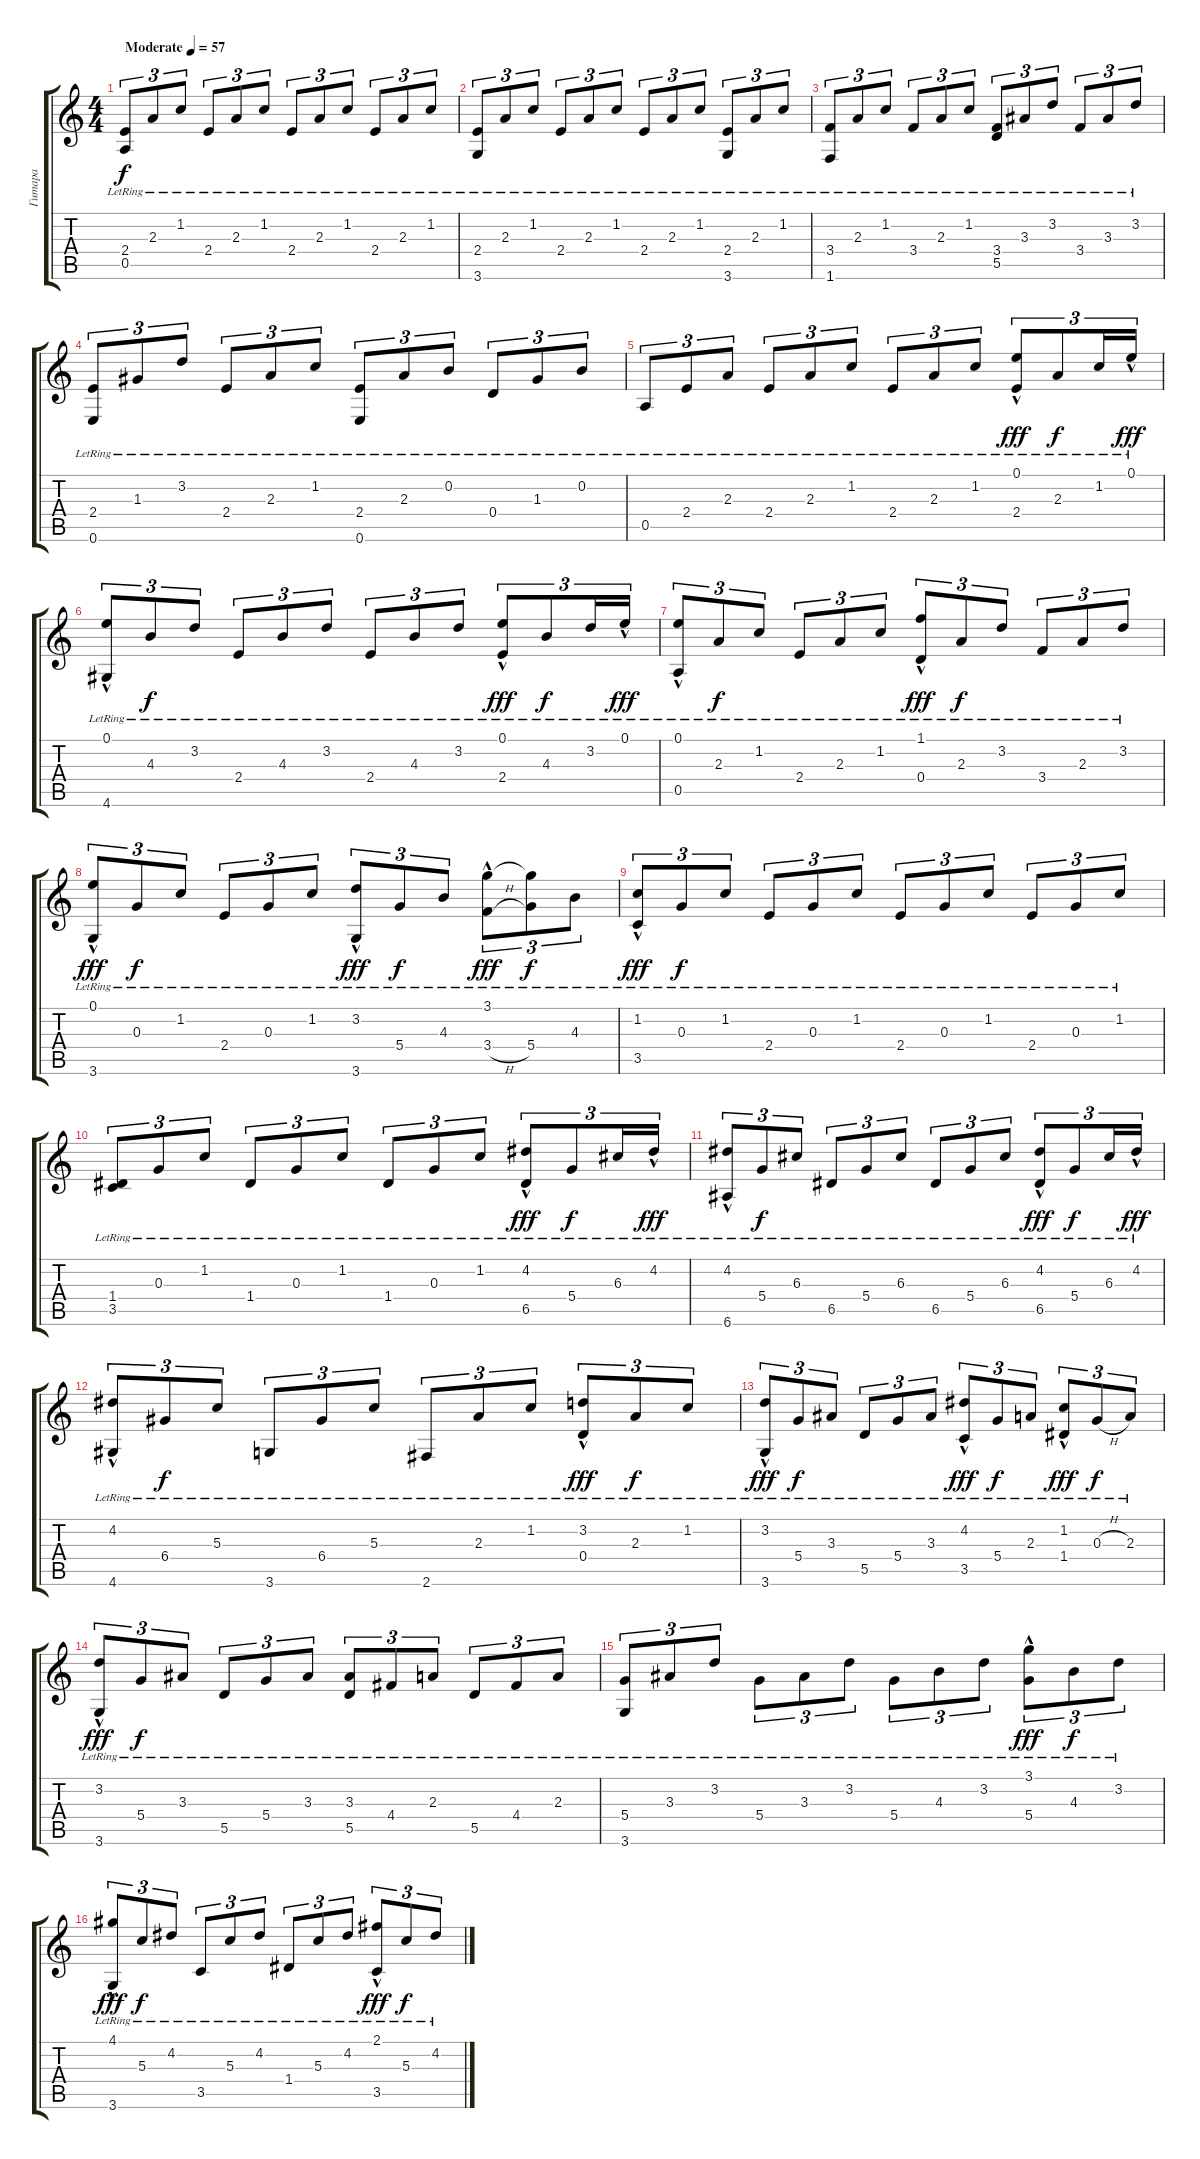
\track ("Гитара" "Гитара") {instrument acousticguitarnylon}
\staff {score tabs}
\tuning (E4 B3 G3 D3 A2 E2) {hide}
\ts (4 4)
\tempo (57 "Moderate")
\clef g2
\ks c
(2.4{lr} 0.5{lr}).8{tu (3 2) dy f instrument acousticguitarnylon} 2.3{lr}.8{tu (3 2)} 1.2{lr}.8{tu (3 2)} 2.4{lr}.8{tu (3 2)} 2.3{lr}.8{tu (3 2)} 1.2{lr}.8{tu (3 2)} 2.4{lr}.8{tu (3 2)} 2.3{lr}.8{tu (3 2)} 1.2{lr}.8{tu (3 2)} 2.4{lr}.8{tu (3 2)} 2.3{lr}.8{tu (3 2)} 1.2{lr}.8{tu (3 2)} |
(2.4{lr} 3.6{lr}).8{tu (3 2)} 2.3{lr}.8{tu (3 2)} 1.2{lr}.8{tu (3 2)} 2.4{lr}.8{tu (3 2)} 2.3{lr}.8{tu (3 2)} 1.2{lr}.8{tu (3 2)} 2.4{lr}.8{tu (3 2)} 2.3{lr}.8{tu (3 2)} 1.2{lr}.8{tu (3 2)} (2.4{lr} 3.6{lr}).8{tu (3 2)} 2.3{lr}.8{tu (3 2)} 1.2{lr}.8{tu (3 2)} |
(3.4{lr} 1.6{lr}).8{tu (3 2)} 2.3{lr}.8{tu (3 2)} 1.2{lr}.8{tu (3 2)} 3.4{lr}.8{tu (3 2)} 2.3{lr}.8{tu (3 2)} 1.2{lr}.8{tu (3 2)} (3.4{lr} 5.5).8{tu (3 2)} 3.3{lr}.8{tu (3 2)} 3.2{lr}.8{tu (3 2)} 3.4{lr}.8{tu (3 2)} 3.3{lr}.8{tu (3 2)} 3.2{lr}.8{tu (3 2)} |
(2.4{lr} 0.6{lr}).8{tu (3 2)} 1.3{lr}.8{tu (3 2)} 3.2{lr}.8{tu (3 2)} 2.4{lr}.8{tu (3 2)} 2.3{lr}.8{tu (3 2)} 1.2{lr}.8{tu (3 2)} (2.4{lr} 0.6).8{tu (3 2)} 2.3{lr}.8{tu (3 2)} 0.2{lr}.8{tu (3 2)} 0.4{lr}.8{tu (3 2)} 1.3{lr}.8{tu (3 2)} 0.2{lr}.8{tu (3 2)} |
0.5{lr}.8{tu (3 2)} 2.4{lr}.8{tu (3 2)} 2.3{lr}.8{tu (3 2)} 2.4{lr}.8{tu (3 2)} 2.3{lr}.8{tu (3 2)} 1.2{lr}.8{tu (3 2)} 2.4{lr}.8{tu (3 2)} 2.3{lr}.8{tu (3 2)} 1.2{lr}.8{tu (3 2)} (0.1{hac lr} 2.4{lr}).8{tu (3 2) dy fff} 2.3{lr}.8{tu (3 2) dy f} 1.2{lr}.16{tu (3 2)} 0.1{hac lr}.16{tu (3 2) dy fff} |
(0.1{hac lr} 4.6{lr}).8{tu (3 2)} 4.3{lr}.8{tu (3 2) dy f} 3.2{lr}.8{tu (3 2)} 2.4{lr}.8{tu (3 2)} 4.3{lr}.8{tu (3 2)} 3.2{lr}.8{tu (3 2)} 2.4{lr}.8{tu (3 2)} 4.3{lr}.8{tu (3 2)} 3.2{lr}.8{tu (3 2)} (0.1{hac lr} 2.4{lr}).8{tu (3 2) dy fff} 4.3{lr}.8{tu (3 2) dy f} 3.2{lr}.16{tu (3 2)} 0.1{hac lr}.16{tu (3 2) dy fff} |
(0.1{hac lr} 0.5{lr}).8{tu (3 2)} 2.3{lr}.8{tu (3 2) dy f} 1.2{lr}.8{tu (3 2)} 2.4{lr}.8{tu (3 2)} 2.3{lr}.8{tu (3 2)} 1.2{lr}.8{tu (3 2)} (1.1{hac lr} 0.4{lr}).8{tu (3 2) dy fff} 2.3{lr}.8{tu (3 2) dy f} 3.2{lr}.8{tu (3 2)} 3.4{lr}.8{tu (3 2)} 2.3{lr}.8{tu (3 2)} 3.2{lr}.8{tu (3 2)} |
(0.1{hac lr} 3.6{lr}).8{tu (3 2) dy fff} 0.3{lr}.8{tu (3 2) dy f} 1.2{lr}.8{tu (3 2)} 2.4{lr}.8{tu (3 2)} 0.3{lr}.8{tu (3 2)} 1.2{lr}.8{tu (3 2)} (3.2{hac lr} 3.6{lr}).8{tu (3 2) dy fff} 5.4{lr}.8{tu (3 2) dy f} 4.3{lr}.8{tu (3 2)} (3.1{hac lr} 3.4{h lr}).8{tu (3 2) dy fff} (3.1{t} 5.4{lr}).8{tu (3 2) dy f} 4.3{lr}.8{tu (3 2)} |
(1.2{hac lr} 3.5{lr}).8{tu (3 2) dy fff} 0.3{lr}.8{tu (3 2) dy f} 1.2{lr}.8{tu (3 2)} 2.4{lr}.8{tu (3 2)} 0.3{lr}.8{tu (3 2)} 1.2{lr}.8{tu (3 2)} 2.4{lr}.8{tu (3 2)} 0.3{lr}.8{tu (3 2)} 1.2{lr}.8{tu (3 2)} 2.4{lr}.8{tu (3 2)} 0.3{lr}.8{tu (3 2)} 1.2{lr}.8{tu (3 2)} |
(1.4 3.5{lr}).8{tu (3 2)} 0.3{lr}.8{tu (3 2)} 1.2{lr}.8{tu (3 2)} 1.4{lr}.8{tu (3 2)} 0.3{lr}.8{tu (3 2)} 1.2{lr}.8{tu (3 2)} 1.4{lr}.8{tu (3 2)} 0.3{lr}.8{tu (3 2)} 1.2{lr}.8{tu (3 2)} (4.2{hac lr} 6.5{lr}).8{tu (3 2) dy fff} 5.4{lr}.8{tu (3 2) dy f} 6.3{lr}.16{tu (3 2)} 4.2{hac lr}.16{tu (3 2) dy fff} |
(4.2{hac lr} 6.6{lr}).8{tu (3 2)} 5.4{lr}.8{tu (3 2) dy f} 6.3{lr}.8{tu (3 2)} 6.5{lr}.8{tu (3 2)} 5.4{lr}.8{tu (3 2)} 6.3{lr}.8{tu (3 2)} 6.5{lr}.8{tu (3 2)} 5.4{lr}.8{tu (3 2)} 6.3{lr}.8{tu (3 2)} (4.2{hac lr} 6.5{lr}).8{tu (3 2) dy fff} 5.4{lr}.8{tu (3 2) dy f} 6.3{lr}.16{tu (3 2)} 4.2{hac lr}.16{tu (3 2) dy fff} |
(4.2{hac lr} 4.6{lr}).8{tu (3 2)} 6.4{lr}.8{tu (3 2) dy f} 5.3{lr}.8{tu (3 2)} 3.6{lr}.8{tu (3 2)} 6.4{lr}.8{tu (3 2)} 5.3{lr}.8{tu (3 2)} 2.6{lr}.8{tu (3 2)} 2.3{lr}.8{tu (3 2)} 1.2{lr}.8{tu (3 2)} (3.2{hac lr} 0.4{lr}).8{tu (3 2) dy fff} 2.3{lr}.8{tu (3 2) dy f} 1.2{lr}.8{tu (3 2)} |
(3.2{hac lr} 3.6{lr}).8{tu (3 2) dy fff} 5.4{lr}.8{tu (3 2) dy f} 3.3{lr}.8{tu (3 2)} 5.5{lr}.8{tu (3 2)} 5.4{lr}.8{tu (3 2)} 3.3{lr}.8{tu (3 2)} (4.2{hac lr} 3.5{lr}).8{tu (3 2) dy fff} 5.4{lr}.8{tu (3 2) dy f} 2.3{lr}.8{tu (3 2)} (1.2{hac lr} 1.4{lr}).8{tu (3 2) dy fff} 0.3{h lr}.8{tu (3 2) dy f} 2.3{lr}.8{tu (3 2)} |
(3.2{hac lr} 3.6{lr}).8{tu (3 2) dy fff} 5.4{lr}.8{tu (3 2) dy f} 3.3{lr}.8{tu (3 2)} 5.5{lr}.8{tu (3 2)} 5.4{lr}.8{tu (3 2)} 3.3{lr}.8{tu (3 2)} (3.3{lr} 5.5{lr}).8{tu (3 2)} 4.4{lr}.8{tu (3 2)} 2.3{lr}.8{tu (3 2)} 5.5{lr}.8{tu (3 2)} 4.4{lr}.8{tu (3 2)} 2.3{lr}.8{tu (3 2)} |
(5.4{lr} 3.6{lr}).8{tu (3 2)} 3.3{lr}.8{tu (3 2)} 3.2{lr}.8{tu (3 2)} 5.4{lr}.8{tu (3 2)} 3.3{lr}.8{tu (3 2)} 3.2{lr}.8{tu (3 2)} 5.4{lr}.8{tu (3 2)} 4.3{lr}.8{tu (3 2)} 3.2{lr}.8{tu (3 2)} (3.1{hac lr} 5.4).8{tu (3 2) dy fff} 4.3{lr}.8{tu (3 2) dy f} 3.2{lr}.8{tu (3 2)} |
(4.1{hac lr} 3.6{lr}).8{tu (3 2) dy fff} 5.3{lr}.8{tu (3 2) dy f} 4.2{lr}.8{tu (3 2)} 3.5{lr}.8{tu (3 2)} 5.3{lr}.8{tu (3 2)} 4.2{lr}.8{tu (3 2)} 1.4{lr}.8{tu (3 2)} 5.3{lr}.8{tu (3 2)} 4.2{lr}.8{tu (3 2)} (2.1{hac lr} 3.5{lr}).8{tu (3 2) dy fff} 5.3{lr}.8{tu (3 2) dy f} 4.2{lr}.8{tu (3 2)}
